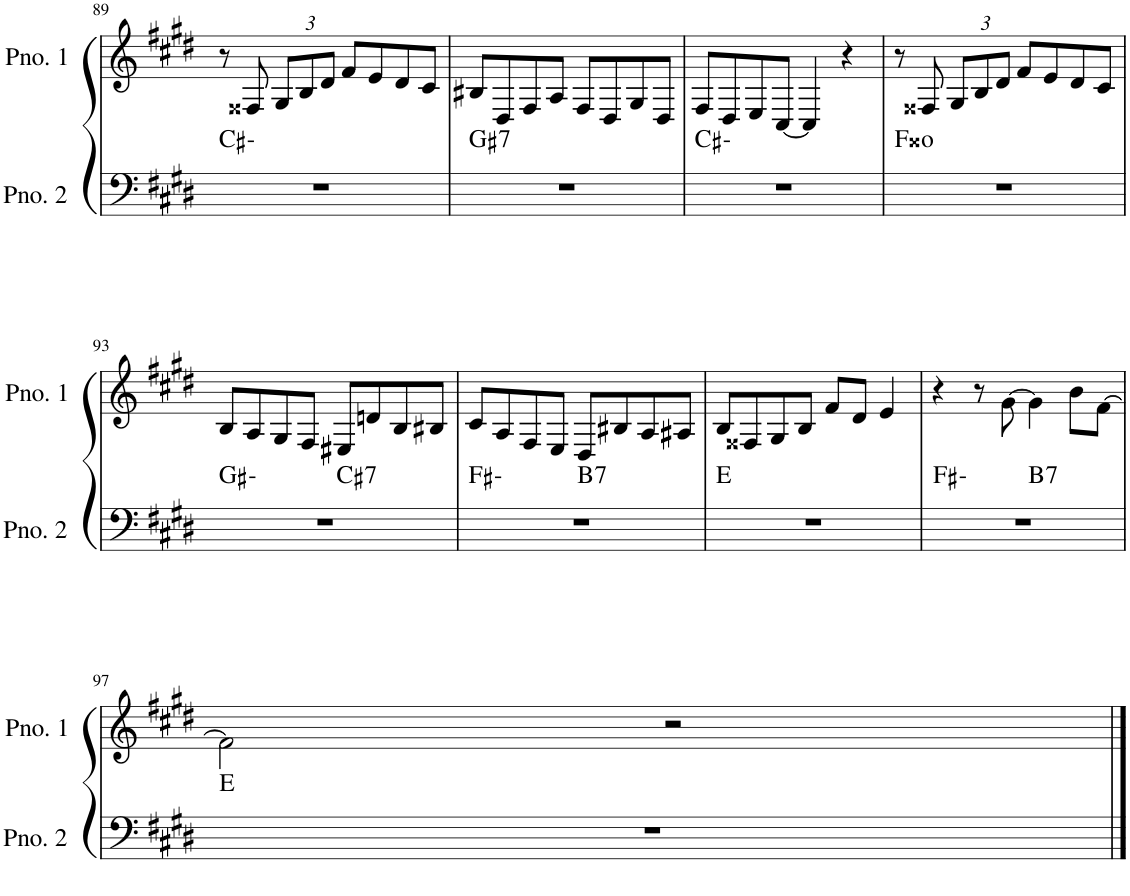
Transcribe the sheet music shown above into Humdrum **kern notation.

**kern	**harte	**kern
*part2	*part2	*part1
*staff2	*	*staff1
*I"ピアノ 2	*	*I"ピアノ 1
!!LO:PB:g=z
*clefF4	*	*clefG2
*k[f#c#g#d#]	*	*k[f#c#g#d#]
*M4/4	*	*M4/4
=89	=89	=89
1r	C#:min	8r
.	.	8F##X/
*	*	*Xbrackettup
.	.	12G#/L
.	.	12B/
.	.	12d#/J
.	.	8f#/L
.	.	8e/
.	.	8d#/
.	.	8c#/J
=90	=90	=90
!	!LO:H:kt=7	!
1r	G#:7	8B#X/L
.	.	8D#/
.	.	8F#/
.	.	8A/J
.	.	8F#/L
.	.	8D#/
.	.	8G#/
.	.	8D#/J
=91	=91	=91
1r	C#:min	8F#/L
.	.	8D#/
.	.	8E/
.	.	[8C#/J
.	.	4C#/]
.	.	4r
=92	=92	=92
1r	F##:dim	8r
.	.	8F##X/
.	.	12G#/L
.	.	12B/
.	.	12d#/J
.	.	8f#/L
.	.	8e/
.	.	8d#/
.	.	8c#/J
!!LO:LB:g=z
=93	=93	=93
*^	*	*
1r	2ryy	G#:min	8B/L
.	.	.	8A/
.	.	.	8G#/
.	.	.	8F#/J
!	!	!LO:H:kt=7	!
.	2ryy	C#:7	8E#X/L
.	.	.	8dn/
.	.	.	8B/
.	.	.	8B#X/J
=94	=94	=94	=94
1r	2ryy	F#:min	8c#/L
.	.	.	8A/
.	.	.	8F#/
.	.	.	8E/J
!	!	!LO:H:kt=7	!
.	2ryy	B:7	8D#/L
.	.	.	8B#X/
.	.	.	8A/
.	.	.	8A#X/J
*v	*v	*	*
=95	=95	=95
1r	E:maj	8B/L
.	.	8F##X/
.	.	8G#/
.	.	8B/J
.	.	8f#/L
.	.	8d#/J
.	.	4e/
=96	=96	=96
*^	*	*
1r	2ryy	F#:min	4r
.	.	.	8r
.	.	.	[8g#\
!	!	!LO:H:kt=7	!
.	2ryy	B:7	4g#\]
.	.	.	8b\L
.	.	.	[8f#\J
*v	*v	*	*
!!LO:LB:g=z
=97	=97	=97
1r	E:maj	2f#\]
.	.	2r
==	==	==
*-	*-	*-
